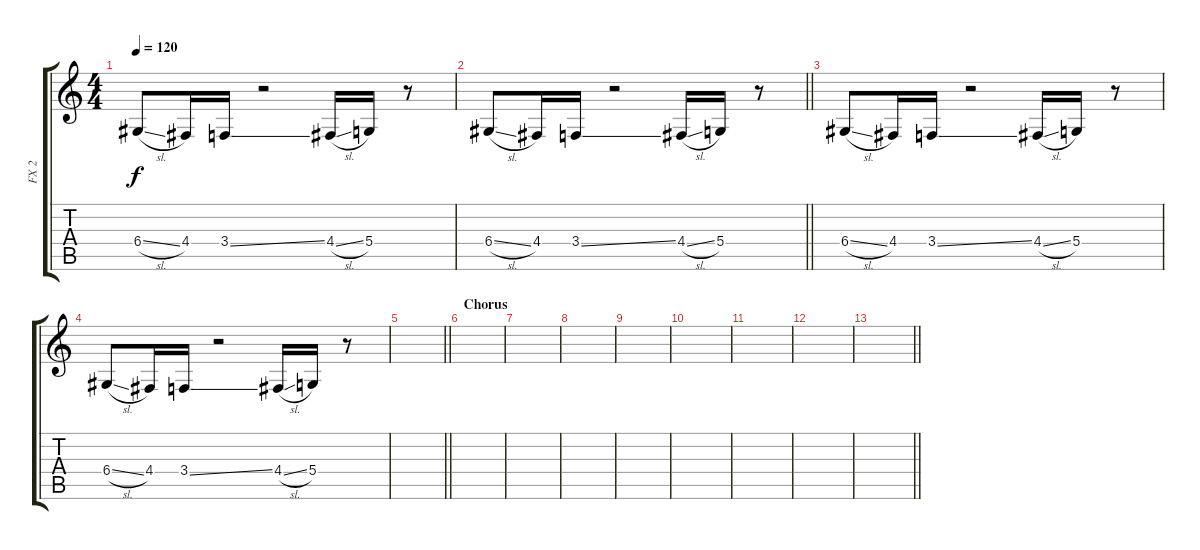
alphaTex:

\track ("FX 2" "FX 2") {instrument agogo}
\staff {score tabs}
\tuning (E4 B3 G3 D3 A2 D2) {hide}
\ts (4 4)
\tempo 120
\clef g2
\ks c
6.4{sl}.8{dy f} 4.4.16 3.4{ss}.16 r.2 4.4{sl}.16 5.4.16 r.8 |
\barLineRight lightlight
6.4{sl}.8 4.4.16 3.4{ss}.16 r.2 4.4{sl}.16 5.4.16 r.8 |
\section ("" "")
6.4{sl}.8 4.4.16 3.4{ss}.16 r.2 4.4{sl}.16 5.4.16 r.8 |
6.4{sl}.8 4.4.16 3.4{ss}.16 r.2 4.4{sl}.16 5.4.16 r.8 |
\barLineRight lightlight
|
\section ("" "Chorus")
|
|
|
|
|
|
|
\barLineRight lightlight
